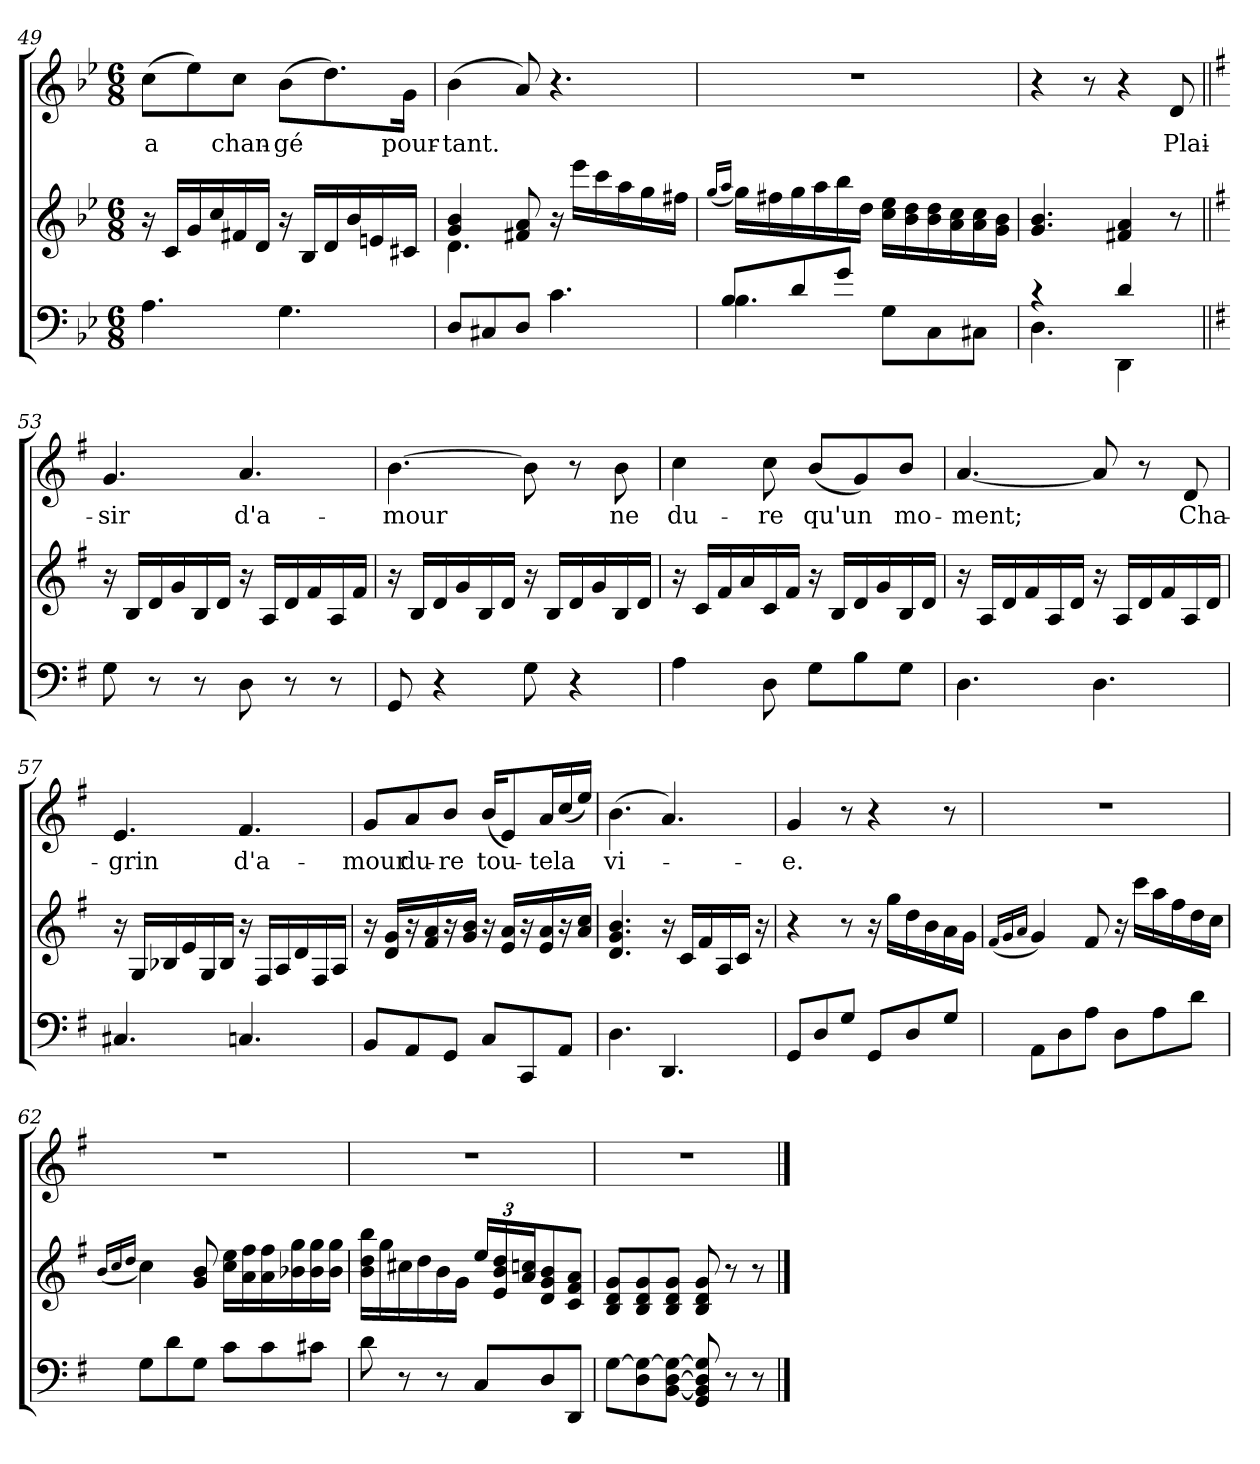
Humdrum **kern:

**kern	**kern	**kern	**text
*part3	*part2	*part1	*part1
*staff3	*staff2	*staff1	*staff1
!!LO:PB:g=z
*clefF4	*clefG2	*clefG2	*
*k[b-e-]	*k[b-e-]	*k[b-e-]	*
*g:	*g:	*g:	*
*M6/8	*M6/8	*M6/8	*
=49	=49	=49	=49
!	!	!	!LO:LY:b
4.A\	16r	(>8cc\L	a
.	16c/LL	.	.
.	16g/	8ee-\)	.
.	16cc/	.	.
!	!	!	!LO:LY:b
.	16f#X/	8cc\J	chan-
.	16d/JJ	.	.
!	!	!	!LO:LY:b
4.G\	16r	(>8b-\L	-gé
.	16B-/LL	.	.
.	16d/	8.dd\)	.
.	16b-/	.	.
.	16en/	.	.
!	!	!	!LO:LY:b
.	16c#X/JJ	16g\Jk	pour-
=50	=50	=50	=50
*	*^	*	*
!	!	!	!	!LO:LY:b
8D/L	4g/ 4b-/	4.d\	(>4b-\	-tant.
8C#X/	.	.	.	.
8D/J	8f#X/ 8a/	.	8a/)	.
4.c\	16r	4.ryy	4.r	.
.	16eee-\LL	.	.	.
.	16ccc\	.	.	.
.	16aa\	.	.	.
.	16gg\	.	.	.
.	16ff#X\JJ	.	.	.
*	*v	*v	*	*
=51	=51	=51	=51
.	(<16qgg/LL	.	.
.	16qaa/JJ	.	.
*^	*	*	*
4.B-\	8B-/L	16gg\LL)	2.r	.
.	.	16ff#X\	.	.
.	8d/	16gg\	.	.
.	.	16aa\	.	.
.	8g/J	16bb-\	.	.
.	.	16dd\JJ	.	.
8G\L	4.ryy	16cc\ 16ee-\LL	.	.
.	.	16b-\ 16dd\	.	.
8C\	.	16b-\ 16dd\	.	.
.	.	16a\ 16cc\	.	.
8C#X\J	.	16a\ 16cc\	.	.
.	.	16g\ 16b-\JJ	.	.
=52	=52	=52	=52	=52
4.D\	4rB	4.g/ 4.b-/	4r	.
.	8ryy	.	8r	.
4DD\	4d/	4f#X/ 4a/	4r	.
!	!	!	!	!LO:LY:b
8ryy	8ryy	8r	8d/	Plai-
*v	*v	*	*	*
!!LO:LB:g=z
=53||	=53||	=53||	=53||
*k[f#]	*k[f#]	*k[f#]	*
*G:	*G:	*G:	*
*^	*	*	*
!	!	!	!	!LO:LY:b
*v	*v	*	*	*
8G\	16r	4.g/	-sir
.	16B/LL	.	.
8r	16d/	.	.
.	16g/	.	.
8r	16B/	.	.
.	16d/JJ	.	.
!	!	!	!LO:LY:b
8D\	16r	4.a/	d'a-
.	16A/LL	.	.
8r	16d/	.	.
.	16f#/	.	.
8r	16A/	.	.
.	16f#/JJ	.	.
=54	=54	=54	=54
!	!	!	!LO:LY:b
8GG/	16r	[4.b\	-mour
.	16B/LL	.	.
4r	16d/	.	.
.	16g/	.	.
.	16B/	.	.
.	16d/JJ	.	.
8G\	16r	8b\]	.
.	16B/LL	.	.
4r	16d/	8r	.
.	16g/	.	.
!	!	!	!LO:LY:b
.	16B/	8b\	ne
.	16d/JJ	.	.
=55	=55	=55	=55
!	!	!	!LO:LY:b
4A\	16r	4cc\	du-
.	16c/LL	.	.
.	16f#/	.	.
.	16a/	.	.
!	!	!	!LO:LY:b
8D\	16c/	8cc\	-re
.	16f#/JJ	.	.
!	!	!	!LO:LY:b
8G\L	16r	(<8b/L	qu'un
.	16B/LL	.	.
8B\	16d/	8g/)	.
.	16g/	.	.
!	!	!	!LO:LY:b
8G\J	16B/	8b/J	mo-
.	16d/JJ	.	.
=56	=56	=56	=56
!	!	!	!LO:LY:b
4.D\	16r	[4.a/	-ment;
.	16A/LL	.	.
.	16d/	.	.
.	16f#/	.	.
.	16A/	.	.
.	16d/JJ	.	.
4.D\	16r	8a/]	.
.	16A/LL	.	.
.	16d/	8r	.
.	16f#/	.	.
!	!	!	!LO:LY:b
.	16A/	8d/	Cha-
.	16d/JJ	.	.
!!LO:LB:g=z
=57	=57	=57	=57
!	!	!	!LO:LY:b
4.C#X/	16r	4.e/	-grin
.	16G/LL	.	.
.	16B-X/	.	.
.	16e/	.	.
.	16G/	.	.
.	16B-/JJ	.	.
!	!	!	!LO:LY:b
4.Cn/	16r	4.f#/	d'a-
.	16F#/LL	.	.
.	16A/	.	.
.	16d/	.	.
.	16F#/	.	.
.	16A/JJ	.	.
=58	=58	=58	=58
!	!	!	!LO:LY:b
8BB/L	16r	8g/L	-mour
.	16d/ 16g/KL	.	.
!	!	!	!LO:LY:b
8AA/	16r	8a/	du-
.	16f#/ 16a/k	.	.
!	!	!	!LO:LY:b
8GG/J	16r	8b/J	-re
.	16g/ 16b/Jk	.	.
!	!	!	!LO:LY:b
8C/L	16r	(<16b/KL	tou-
.	16e/ 16a/KL	8e/)	.
8CC/	16r	.	.
!	!	!	!LO:LY:b
.	16e/ 16a/k	16a/L	-te
!	!	!	!LO:LY:b
8AA/J	16r	(<16cc/	la
.	16a/ 16cc/Jk	16ee/JJ)	.
=59	=59	=59	=59
!	!	!	!LO:LY:b
4.D\	4.d/ 4.g/ 4.b/	(>4.b\	vi-
4.DD/	16r	4.a/)	.
.	16c/LL	.	.
.	16f#/	.	.
.	16A/	.	.
.	16c/JJ	.	.
.	16r	.	.
=60	=60	=60	=60
!	!	!	!LO:LY:b
8GG/L	4r	4g/	-e.
8D/	.	.	.
8G/J	8r	8r	.
8GG/L	16r	4r	.
.	16gg\LL	.	.
8D/	16dd\	.	.
.	16b\	.	.
8G/J	16a\	8r	.
.	16g\JJ	.	.
!!LO:LB:g=z
=61	=61	=61	=61
.	(<16qf#/LL	.	.
.	16qg/	.	.
.	16qa/JJ	.	.
8AA\L	4g/)	2.r	.
8D\	.	.	.
8A\J	8f#/	.	.
8D\L	16r	.	.
.	16ccc\LL	.	.
8A\	16aa\	.	.
.	16ff#\	.	.
8d\J	16dd\	.	.
.	16cc\JJ	.	.
=62	=62	=62	=62
.	(<16qb/LL	.	.
.	16qcc/	.	.
.	16qdd/JJ	.	.
8G\L	4cc\)	2.r	.
8d\	.	.	.
8G\J	8g/ 8b/	.	.
8c\L	16cc\ 16ee\LL	.	.
.	16a\ 16ff#\	.	.
8c\	16a\ 16ff#\	.	.
.	16b-X\ 16gg\	.	.
8c#X\J	16b-\ 16gg\	.	.
.	16b-\ 16gg\JJ	.	.
=63	=63	=63	=63
8d\	16b\ 16dd\ 16bb\LL	2.r	.
.	16gg\	.	.
8r	16cc#X\	.	.
.	16dd\	.	.
8r	16b\	.	.
.	16g\JJ	.	.
8C/L	24ee/LL	.	.
.	24e/ 24b/ 24dd/	.	.
.	24a/ 24ccn/J	.	.
8D/	8d/ 8g/ 8b/	.	.
8DD/J	8c/ 8f#/ 8a/J	.	.
=64	=64	=64	=64
[8G\L	8B/ 8d/ 8g/L	2.r	.
8D\ 8G\_	8B/ 8d/ 8g/	.	.
[8BB\ [8D\ 8G\_J	8B/ 8d/ 8g/J	.	.
8GG/ 8BB/] 8D/] 8G/]	8B/ 8d/ 8g/	.	.
8r	8r	.	.
8r	8r	.	.
==	==	==	==
*-	*-	*-	*-
